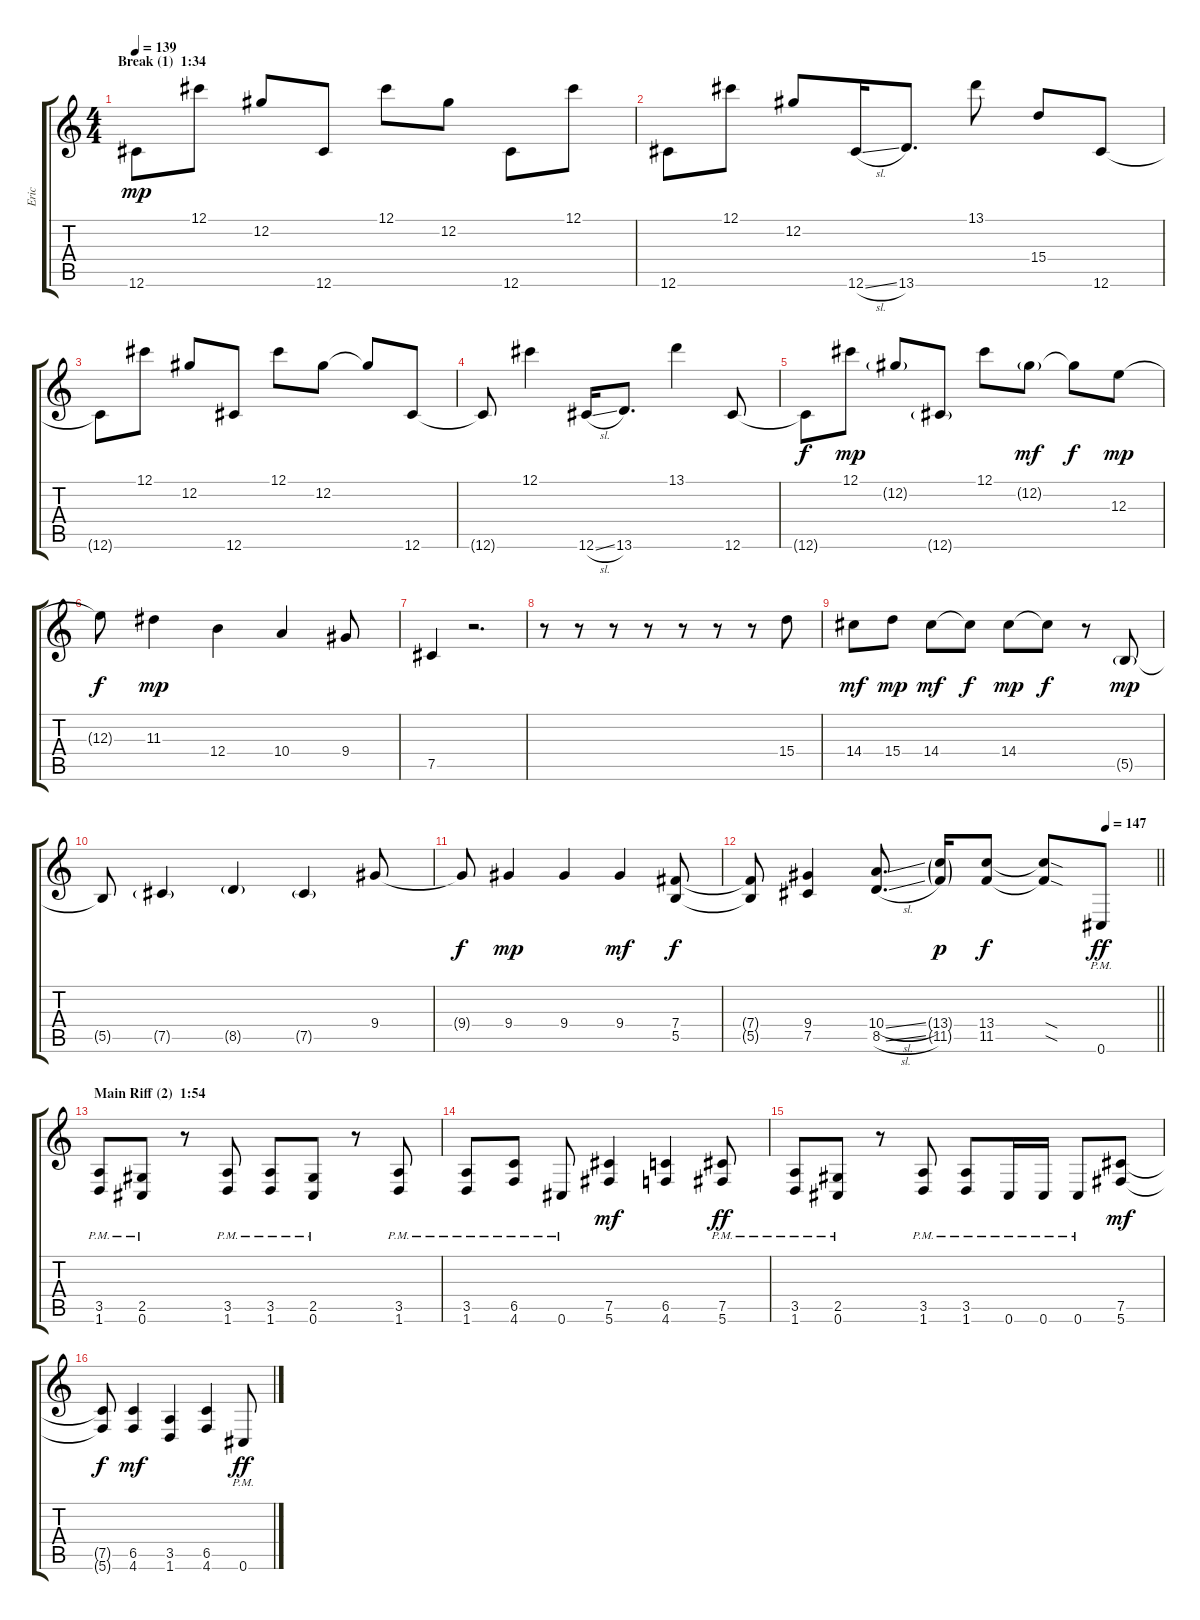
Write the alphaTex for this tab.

\track ("Eric" "Eric") {instrument distortionguitar}
\staff {score tabs}
\tuning (Db4 Ab3 E3 B2 Gb2 Db2) {hide}
\ts (4 4)
\section ("" "Break (1)  1:34")
\tempo 139
\clef g2
\ks c
12.6.8{dy mp volume 10 balance 14} 12.1.8 12.2.8 12.6.8 12.1.8 12.2.8 12.6.8 12.1.8 |
12.6.8 12.1.8 12.2.8 12.6{sl}.16 13.6.8{d} 13.1.8 15.4.8 12.6.8 |
12.6{t}.8 12.1.8 12.2.8 12.6.8 12.1.8 12.2.8 12.2{t}.8 12.6.8 |
12.6{t}.8 12.1.4 12.6{sl}.16 13.6.8{d} 13.1.4 12.6.8 |
12.6{t}.8{dy f} 12.1.8{dy mp} 12.2{g}.8 12.6{g}.8 12.1.8 12.2{g}.8{dy mf} 12.2{t}.8{dy f} 12.3.8{dy mp} |
12.3{t}.8{dy f} 11.3.4{dy mp} 12.4.4 10.4.4 9.4.8 |
7.5.4 r.2{d} |
r.8 r.8 r.8 r.8 r.8 r.8 r.8{volume 12} 15.4.8 |
14.4.8{dy mf} 15.4.8{dy mp} 14.4.8{dy mf volume 3} 14.4{t}.8{dy f} 14.4.8{dy mp} 14.4{t}.8{dy f} r.8 5.5{g}.8{dy mp volume 13 balance 8} |
5.5{t}.8 7.5{g}.4 8.5{g}.4 7.5{g}.4 9.4.8 |
9.4{t}.8{dy f} 9.4.4{dy mp} 9.4.4 9.4.4{dy mf} (7.4 5.5).8{dy f volume 13} |
\tempo (147 0.875)
\barLineRight lightlight
(7.4{t} 5.5{t}).8 (9.4 7.5).4 (10.4{sl} 8.5{sl}).8{d} (13.4{g} 11.5{g}).16{dy p} (13.4 11.5).8{dy f} (13.4{sod t} 11.5{sod t}).8 0.6{pm}.8{dy ff} |
\section ("" "Main Riff (2)  1:54")
(3.5{pm} 1.6{pm}).8{volume 13 balance 2} (2.5{pm} 0.6{pm}).8 r.8 (3.5{pm} 1.6{pm}).8 (3.5{pm} 1.6{pm}).8 (2.5{pm} 0.6{pm}).8 r.8 (3.5{pm} 1.6{pm}).8 |
(3.5{pm} 1.6{pm}).8 (6.5{pm} 4.6{pm}).8 0.6{pm}.8 (7.5 5.6).4{dy mf} (6.5 4.6).4 (7.5{pm} 5.6{pm}).8{dy ff} |
(3.5{pm} 1.6{pm}).8 (2.5{pm} 0.6{pm}).8 r.8 (3.5{pm} 1.6{pm}).8 (3.5{pm} 1.6{pm}).8 0.6{pm}.16 0.6{pm}.16 0.6{pm}.8 (7.5 5.6).8{dy mf} |
(7.5{t} 5.6{t}).8{dy f} (6.5 4.6).4{dy mf} (3.5 1.6).4 (6.5 4.6).4 0.6{pm}.8{dy ff}
